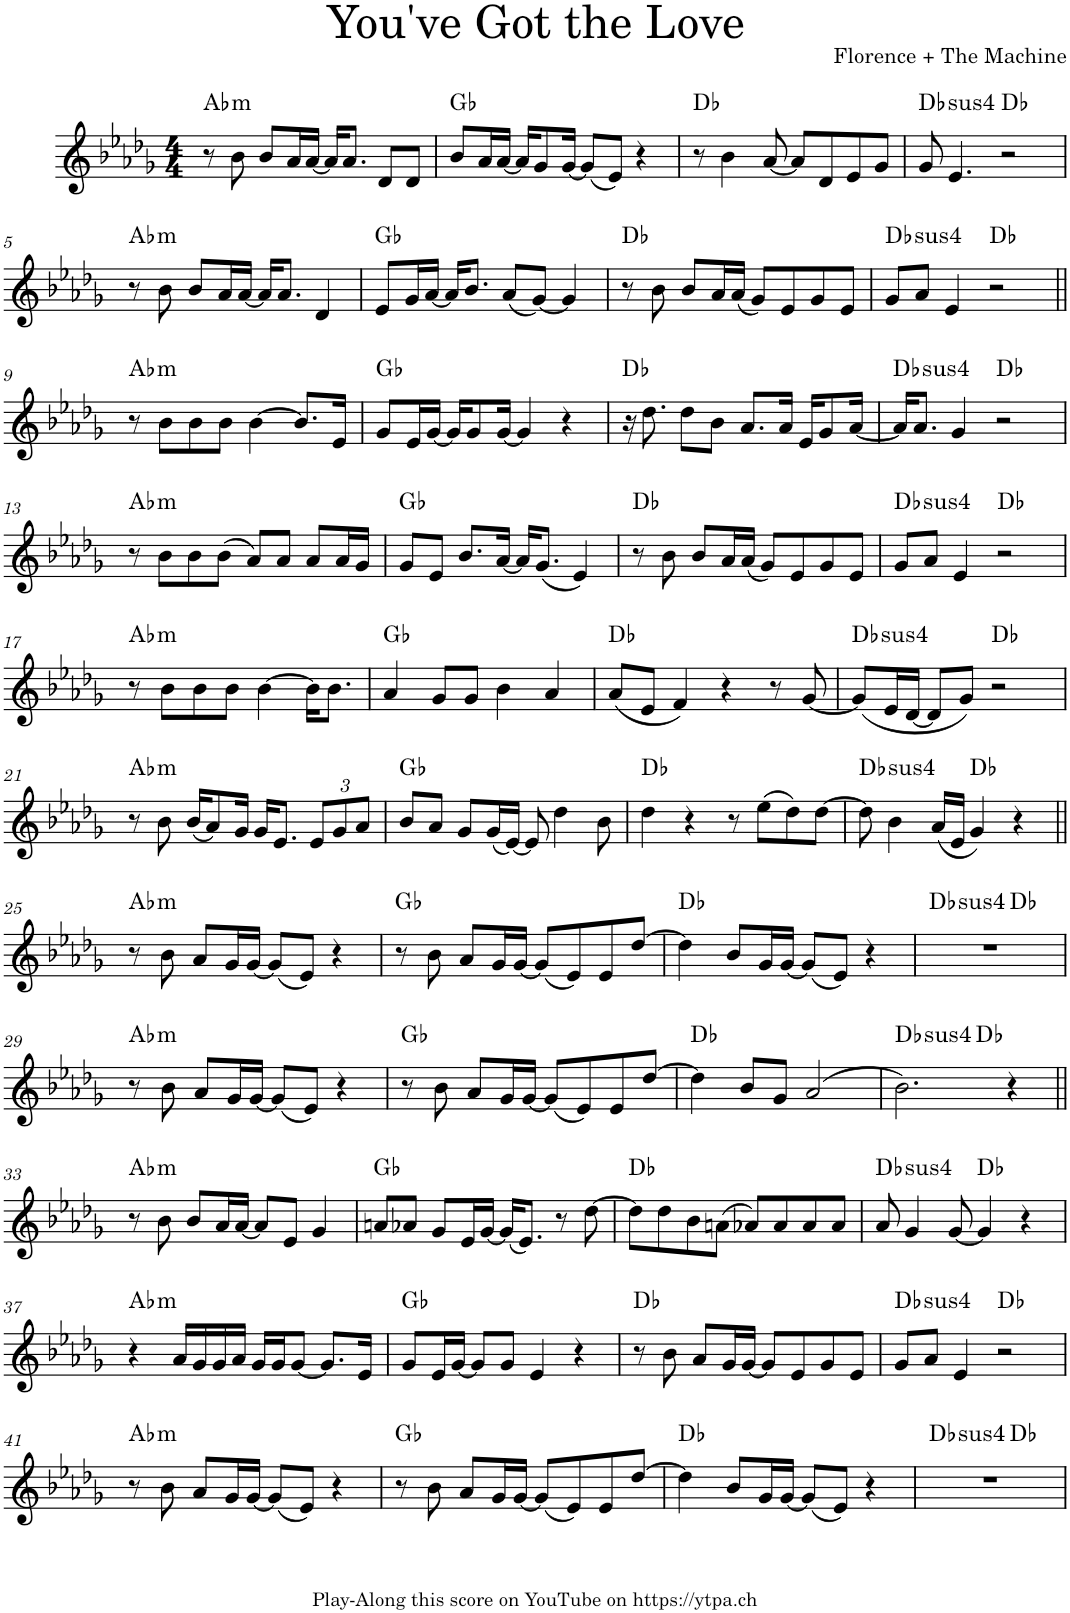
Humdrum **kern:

**kern	**harte
*part1	*part1
*staff1	*
*I"Piano	*
*I'Pno.	*
*clefG2	*
*k[b-e-a-d-g-]	*
*M4/4	*
=1	=1
!	!LO:H:kt=m
8r	Ab:min
8b-\	.
8b-/L	.
16a-/L	.
[16a-/JJ	.
16a-/KL]	.
8.a-/J	.
8d-/L	.
8d-/J	.
=2	=2
8b-/L	Gb:maj
16a-/L	.
[16a-/JJ	.
16a-/KL]	.
8g-/	.
[16g-/Jk	.
(8g-/L]	.
8e-/J)	.
4r	.
=3	=3
8r	Db:maj
4b-\	.
[8a-/	.
8a-/L]	.
8d-/	.
8e-/	.
8g-/J	.
=4	=4
!	!LO:H:kt=4
8g-/	Db:sus4
4.e-/	.
2r	Db:maj
!!LO:LB:g=z
=5	=5
!	!LO:H:kt=m
8r	Ab:min
8b-\	.
8b-/L	.
16a-/L	.
[16a-/JJ	.
16a-/KL]	.
8.a-/J	.
4d-/	.
=6	=6
8e-/L	Gb:maj
16g-/L	.
[16a-/JJ	.
16a-/KL]	.
8.b-/J	.
(8a-/L	.
[8g-/J)	.
4g-/]	.
=7	=7
8r	Db:maj
8b-\	.
8b-/L	.
16a-/L	.
(16a-/JJ	.
8g-/L)	.
8e-/	.
8g-/	.
8e-/J	.
=8	=8
!	!LO:H:kt=4
8g-/L	Db:sus4
8a-/J	.
4e-/	.
2r	Db:maj
!!LO:LB:g=z
=9||	=9||
!	!LO:H:kt=m
8r	Ab:min
8b-\L	.
8b-\	.
8b-\J	.
[4b-\	.
8.b-/L]	.
16e-/Jk	.
=10	=10
8g-/L	Gb:maj
16e-/L	.
[16g-/JJ	.
16g-/KL]	.
8g-/	.
[16g-/Jk	.
4g-/]	.
4r	.
=11	=11
16r	Db:maj
8.dd-\	.
8dd-\L	.
8b-\J	.
8.a-/L	.
16a-/Jk	.
16e-/KL	.
8g-/	.
[16a-/Jk	.
=12	=12
!	!LO:H:kt=4
16a-/KL]	Db:sus4
8.a-/J	.
4g-/	.
2r	Db:maj
!!LO:LB:g=z
=13	=13
!	!LO:H:kt=m
8r	Ab:min
8b-\L	.
8b-\	.
(8b-\J	.
8a-/L)	.
8a-/J	.
8a-/L	.
16a-/L	.
16g-/JJ	.
=14	=14
8g-/L	Gb:maj
8e-/J	.
8.b-/L	.
[16a-/Jk	.
16a-/KL]	.
(8.g-/J	.
4e-/)	.
=15	=15
8r	Db:maj
8b-\	.
8b-/L	.
16a-/L	.
(16a-/JJ	.
8g-/L)	.
8e-/	.
8g-/	.
8e-/J	.
=16	=16
!	!LO:H:kt=4
8g-/L	Db:sus4
8a-/J	.
4e-/	.
2r	Db:maj
!!LO:LB:g=z
=17	=17
!	!LO:H:kt=m
8r	Ab:min
8b-\L	.
8b-\	.
8b-\J	.
[4b-\	.
16b-\KL]	.
8.b-\J	.
=18	=18
4a-/	Gb:maj
8g-/L	.
8g-/J	.
4b-\	.
4a-/	.
=19	=19
(8a-/L	Db:maj
8e-/J	.
4f/)	.
4r	.
8r	.
[8g-/	.
=20	=20
!	!LO:H:kt=4
(8g-/L]	Db:sus4
16e-/L	.
[16d-/JJ	.
8d-/L]	.
8g-/J)	.
2r	Db:maj
!!LO:LB:g=z
=21	=21
!	!LO:H:kt=m
8r	Ab:min
8b-\	.
(16b-/KL	.
8a-/)	.
16g-/Jk	.
16g-/KL	.
8.e-/J	.
*Xbrackettup	*
12e-/L	.
12g-/	.
12a-/J	.
=22	=22
8b-/L	Gb:maj
8a-/J	.
8g-/L	.
(16g-/L	.
[16e-/JJ)	.
8e-/]	.
4dd-\	.
8b-\	.
=23	=23
4dd-\	Db:maj
4r	.
8r	.
(8ee-\L	.
8dd-\)	.
[8dd-\J	.
=24	=24
!	!LO:H:kt=4
8dd-\]	Db:sus4
4b-\	.
(16a-/LL	.
16e-/JJ	.
4g-/)	Db:maj
4r	.
!!LO:LB:g=z
=25||	=25||
!	!LO:H:kt=m
8r	Ab:min
8b-\	.
8a-/L	.
16g-/L	.
[16g-/JJ	.
(8g-/L]	.
8e-/J)	.
4r	.
=26	=26
8r	Gb:maj
8b-\	.
8a-/L	.
16g-/L	.
[16g-/JJ	.
(8g-/L]	.
8e-/)	.
8e-/	.
[8dd-/J	.
=27	=27
4dd-\]	Db:maj
8b-/L	.
16g-/L	.
[16g-/JJ	.
(8g-/L]	.
8e-/J)	.
4r	.
=28	=28
!	!LO:H:kt=4
*^	*
1r	2ryy	Db:sus4
.	2ryy	Db:maj
!!LO:LB:g=z	!!
=29	=29	=29
!	!	!LO:H:kt=m
*v	*v	*
8r	Ab:min
8b-\	.
8a-/L	.
16g-/L	.
[16g-/JJ	.
(8g-/L]	.
8e-/J)	.
4r	.
=30	=30
8r	Gb:maj
8b-\	.
8a-/L	.
16g-/L	.
[16g-/JJ	.
(8g-/L]	.
8e-/)	.
8e-/	.
[8dd-/J	.
=31	=31
4dd-\]	Db:maj
8b-/L	.
8g-/J	.
(2a-/	.
=32	=32
!	!LO:H:kt=4
*^	*
2.b-\)	2ryy	Db:sus4
.	2ryy	Db:maj
4r	.	.
!!LO:LB:g=z	!!
=33||	=33||	=33||
!	!	!LO:H:kt=m
*v	*v	*
8r	Ab:min
8b-\	.
8b-/L	.
16a-/L	.
[16a-/JJ	.
8a-/L]	.
8e-/J	.
4g-/	.
=34	=34
8an/L	Gb:maj
8a-X/J	.
8g-/L	.
16e-/L	.
[16g-/JJ	.
(16g-/KL]	.
8.e-/J)	.
8r	.
[8dd-\	.
=35	=35
8dd-\L]	Db:maj
8dd-\	.
8b-\	.
(8an\J	.
8a-X/L)	.
8a-/	.
8a-/	.
8a-/J	.
=36	=36
!	!LO:H:kt=4
8a-/	Db:sus4
4g-/	.
[8g-/	.
4g-/]	Db:maj
4r	.
!!LO:LB:g=z
=37	=37
!	!LO:H:kt=m
4r	Ab:min
16a-/LL	.
16g-/	.
16g-/	.
16a-/JJ	.
16g-/LL	.
16g-/J	.
[8g-/J	.
8.g-/L]	.
16e-/Jk	.
=38	=38
8g-/L	Gb:maj
16e-/L	.
[16g-/JJ	.
8g-/L]	.
8g-/J	.
4e-/	.
4r	.
=39	=39
8r	Db:maj
8b-\	.
8a-/L	.
16g-/L	.
[16g-/JJ	.
8g-/L]	.
8e-/	.
8g-/	.
8e-/J	.
=40	=40
!	!LO:H:kt=4
8g-/L	Db:sus4
8a-/J	.
4e-/	.
2r	Db:maj
!!LO:LB:g=z
=41	=41
!	!LO:H:kt=m
8r	Ab:min
8b-\	.
8a-/L	.
16g-/L	.
[16g-/JJ	.
(8g-/L]	.
8e-/J)	.
4r	.
=42	=42
8r	Gb:maj
8b-\	.
8a-/L	.
16g-/L	.
[16g-/JJ	.
(8g-/L]	.
8e-/)	.
8e-/	.
[8dd-/J	.
=43	=43
4dd-\]	Db:maj
8b-/L	.
16g-/L	.
[16g-/JJ	.
(8g-/L]	.
8e-/J)	.
4r	.
=44	=44
!	!LO:H:kt=4
*^	*
1r	2ryy	Db:sus4
.	2ryy	Db:maj
*v	*v	*
=	=
*-	*-
